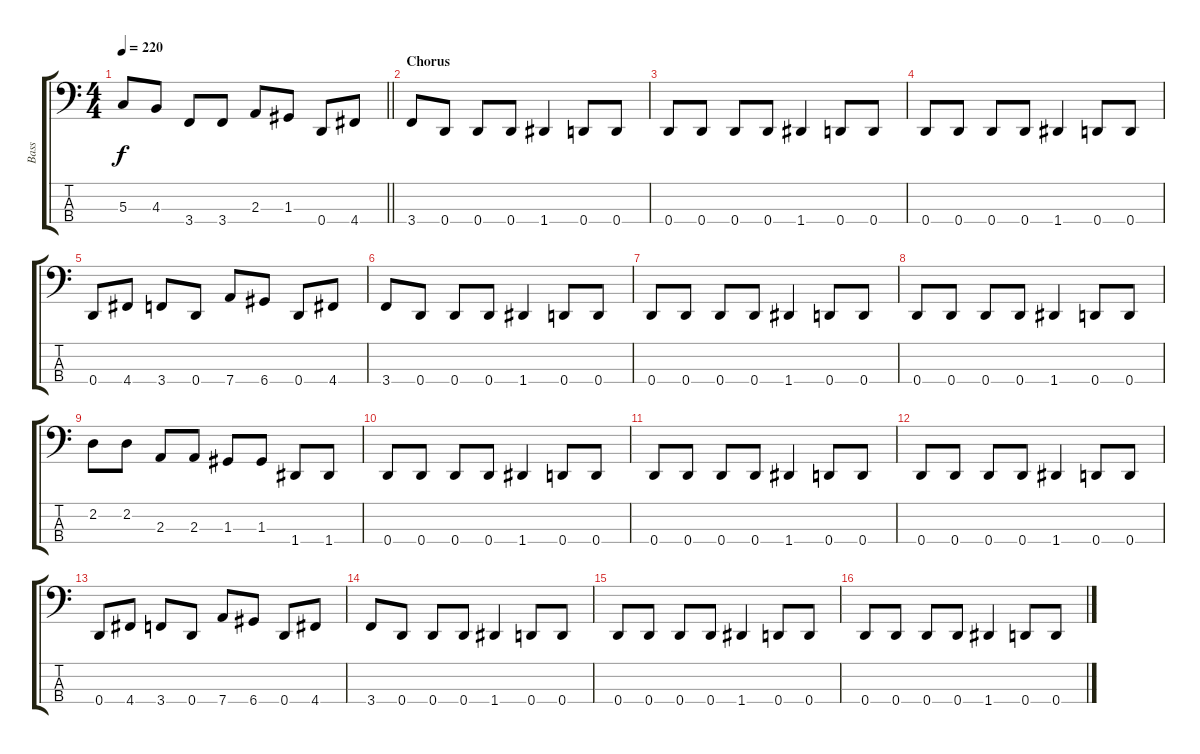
\track ("Bass" "Bass") {instrument electricbassfinger}
\staff {score tabs}
\tuning (F2 C2 G1 D1) {hide}
\ts (4 4)
\tempo 220
\clef f4
\barLineRight lightlight
\ks c
5.3.8{dy f} 4.3.8 3.4.8 3.4.8 2.3.8 1.3.8 0.4.8 4.4.8 |
\section ("" "Chorus")
3.4.8 0.4.8 0.4.8 0.4.8 1.4.4 0.4.8 0.4.8 |
0.4.8 0.4.8 0.4.8 0.4.8 1.4.4 0.4.8 0.4.8 |
0.4.8 0.4.8 0.4.8 0.4.8 1.4.4 0.4.8 0.4.8 |
0.4.8 4.4.8 3.4.8 0.4.8 7.4.8 6.4.8 0.4.8 4.4.8 |
3.4.8 0.4.8 0.4.8 0.4.8 1.4.4 0.4.8 0.4.8 |
0.4.8 0.4.8 0.4.8 0.4.8 1.4.4 0.4.8 0.4.8 |
0.4.8 0.4.8 0.4.8 0.4.8 1.4.4 0.4.8 0.4.8 |
2.2.8 2.2.8 2.3.8 2.3.8 1.3.8 1.3.8 1.4.8 1.4.8 |
0.4.8 0.4.8 0.4.8 0.4.8 1.4.4 0.4.8 0.4.8 |
0.4.8 0.4.8 0.4.8 0.4.8 1.4.4 0.4.8 0.4.8 |
0.4.8 0.4.8 0.4.8 0.4.8 1.4.4 0.4.8 0.4.8 |
0.4.8 4.4.8 3.4.8 0.4.8 7.4.8 6.4.8 0.4.8 4.4.8 |
3.4.8 0.4.8 0.4.8 0.4.8 1.4.4 0.4.8 0.4.8 |
0.4.8 0.4.8 0.4.8 0.4.8 1.4.4 0.4.8 0.4.8 |
0.4.8 0.4.8 0.4.8 0.4.8 1.4.4 0.4.8 0.4.8
